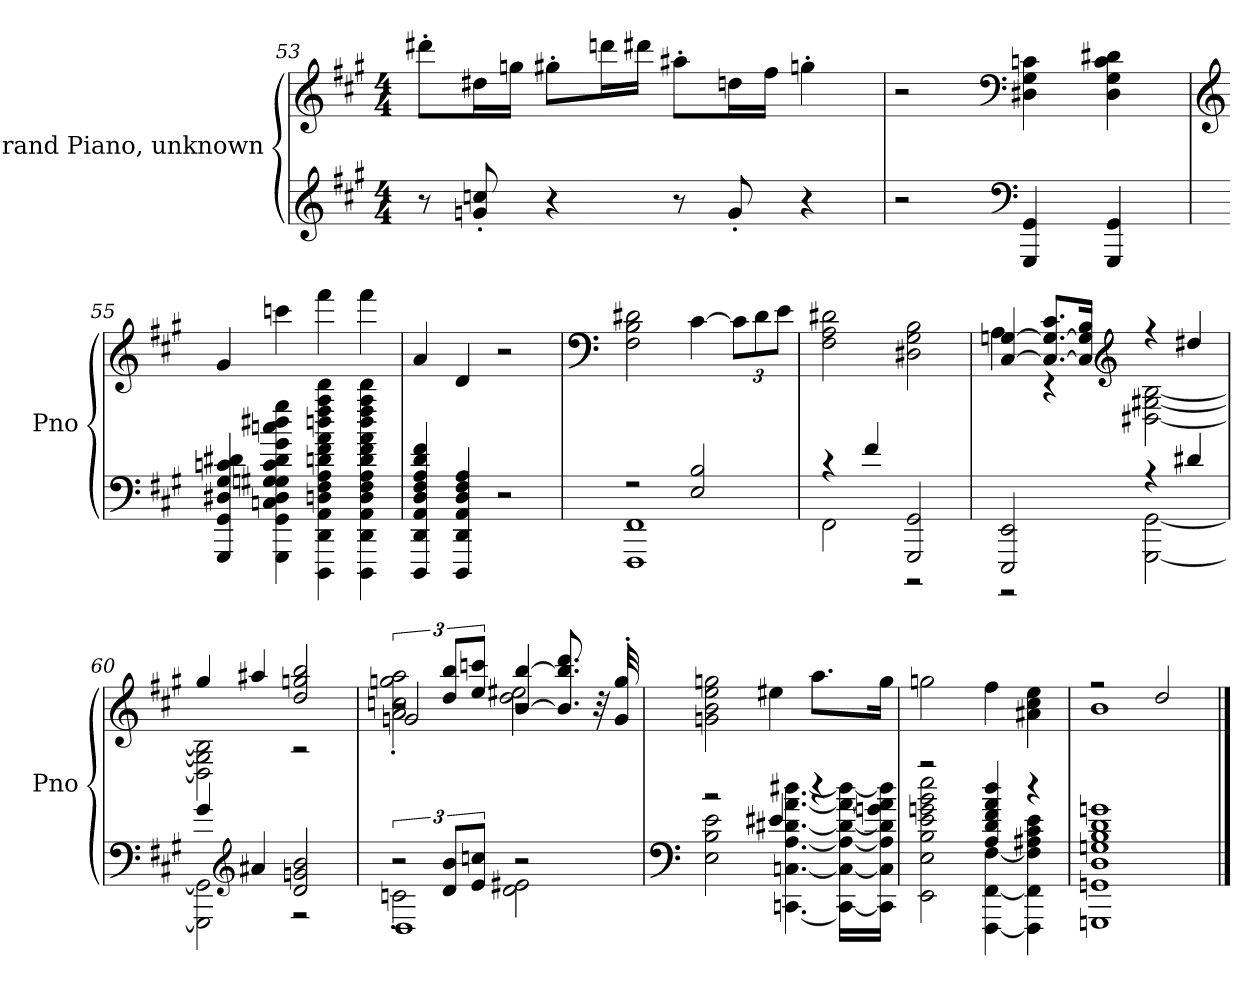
**kern	**kern
*part1	*part1
*staff2	*staff1
*I"Grand Piano, unknown	*
*I'Pno	*
*clefG2	*clefG2
*k[f#c#g#]	*k[f#c#g#]
*M4/4	*M4/4
=53	=53
8r	8ddd#X'\L
8gn/' 8ccn/'	16dd#X\L
.	16ggn\JJ
4r	8gg#X'\L
.	16dddn\L
.	16ddd#X\JJ
8r	8aa#X'\L
8g'/	16ddn\L
.	16ff#\JJ
4r	4ggn'\
!!LO:LB:g=z
=54	=54
2r	2r
*clefF4	*clefF4
4GGG#/ 4GG#/	4D#X\ 4G#\ 4cn\
4GGG#/ 4GG#/	4D#\ 4G#\ 4c\ 4d#X\
=55	=55
*	*clefG2
4GGG#/ 4GG#/ 4D#X/ 4G#/ 4cn/ 4d#X/	4g#/
4GGG#\ 4GG#\ 4Cn\ 4D#\ 4Gn\ 4G#X\ 4c\ 4d#\ 4g#\ 4ccn\ 4dd#X\ 4gg#\	4cccn\
4DDD\ 4DD\ 4AA\ 4Dn\ 4F#\ 4A\ 4dn\ 4f#\ 4a\ 4ddn\ 4ff#\ 4aa\ 4ddd\	4fff#\
4DDD\ 4DD\ 4AA\ 4D\ 4F#\ 4A\ 4d\ 4f#\ 4a\ 4dd\ 4ff#\ 4aa\ 4ddd\	4fff#\
=56	=56
4DDD/ 4DD/ 4AA/ 4D/ 4F#/ 4A/ 4d/ 4f#/	4a/
4DDD/ 4DD/ 4AA/ 4D/ 4F#/ 4A/	4d/
2r	2r
=57	=57
*	*clefF4
*^	*
2r	1FFF# 1FF#	2F#\ 2B\ 2d#X\
2E/ 2B/	.	[4c#\
*	*	*Xbrackettup
.	.	12c#\L]
.	.	12d#\
.	.	12e\J
=58	=58	=58
4r	2FF#\	2F#\ 2A\ 2d#X\
4f#/	.	.
2GGG#/ 2GG#/	2r	2D#X\ 2G#\ 2B\
!!LO:PB:g=z
=59	=59	=59
*	*	*^
2EEE/ 2EE/	2r	[4C#/ [4Gn/	4A\
.	.	8.C#/_ 8.G/_ 8.c#/L	4r
.	.	16C#/] 16G/] 16B/Jk	.
*	*	*clefG2	*
4r	[2GGG#\ [2GG#\	4r	[2D#X\ [2G#X\ [2B\
4d#X/	.	4dd#X/	.
=60	=60	=60	=60
4g#/	2GGG#\] 2GG#\]	4gg#/	2D#\] 2G#\] 2B\]
*clefG2	*	*	*
4a#X/	.	4aa#X/	.
2d/ 2gn/ 2b/	2r	2dd/ 2ggn/ 2bb/	2r
*	*	*v	*v
=61	=61	=61
*	*^	*
*	*	*	*brackettup
*	*	*	*^
*	*	*	*	*^
3r	2cn'\	1D	3r	2a\' 2ccn\' 2ggn\' 2aa\'	2gn/
12d/ 12b/L	.	.	12dd/ 12bb/L	.	.
12e/ 12ccn/J	.	.	12ee/ 12cccn/J	.	.
2r	2d\ 2e#X\	.	[4b/ [4bb/	2dd\ 2ee#X\	2r
.	.	.	8.b/] 8.bb/] 8.ddd/	.	.
.	.	.	32r	.	.
.	.	.	32g/' 32gg/'	.	.
*v	*v	*v	*	*	*
*	*v	*v	*v
!!LO:LB:g=z
=62	=62
*clefF4	*
*^	*
2r	2E\ 2B\ 2e\	2gn\ 2b\ 2ee\ 2ggn\
4e#X/	[4.CCn\ [4.Cn\ [4.A\ [4.d#X\ [4.a\ [4.dd#X\	4ee#X\
4r	.	8.aa\L
.	16CC\_ 16C\_ 16A\_ 16d#\_ 16a\_ 16dd#\_LL	.
.	16CC\] 16C\] 16A\] 16d#\] 16gn\ 16a\] 16dd#\]JJ	16gg\Jk
=63	=63	=63
2r	2EE\ 2E\ 2B\ 2e\ 2gn\ 2b\ 2ee\	2ggn\
4A/ 4d/ 4f#/ 4a/ 4dd/	[4FFF#\ [4FF#\ [4F#\	4ff#\
4r	4FFF#\] 4FF#\] 4F#\] 4A#X\ 4c#\ 4e\	4a#X\ 4cc#\ 4ee\
*v	*v	*
=64	=64
*	*^
1GGGn 1GGn 1D 1Gn 1B 1d 1gn	2r	1b
.	2dd/	.
*	*v	*v
==	==
*-	*-
